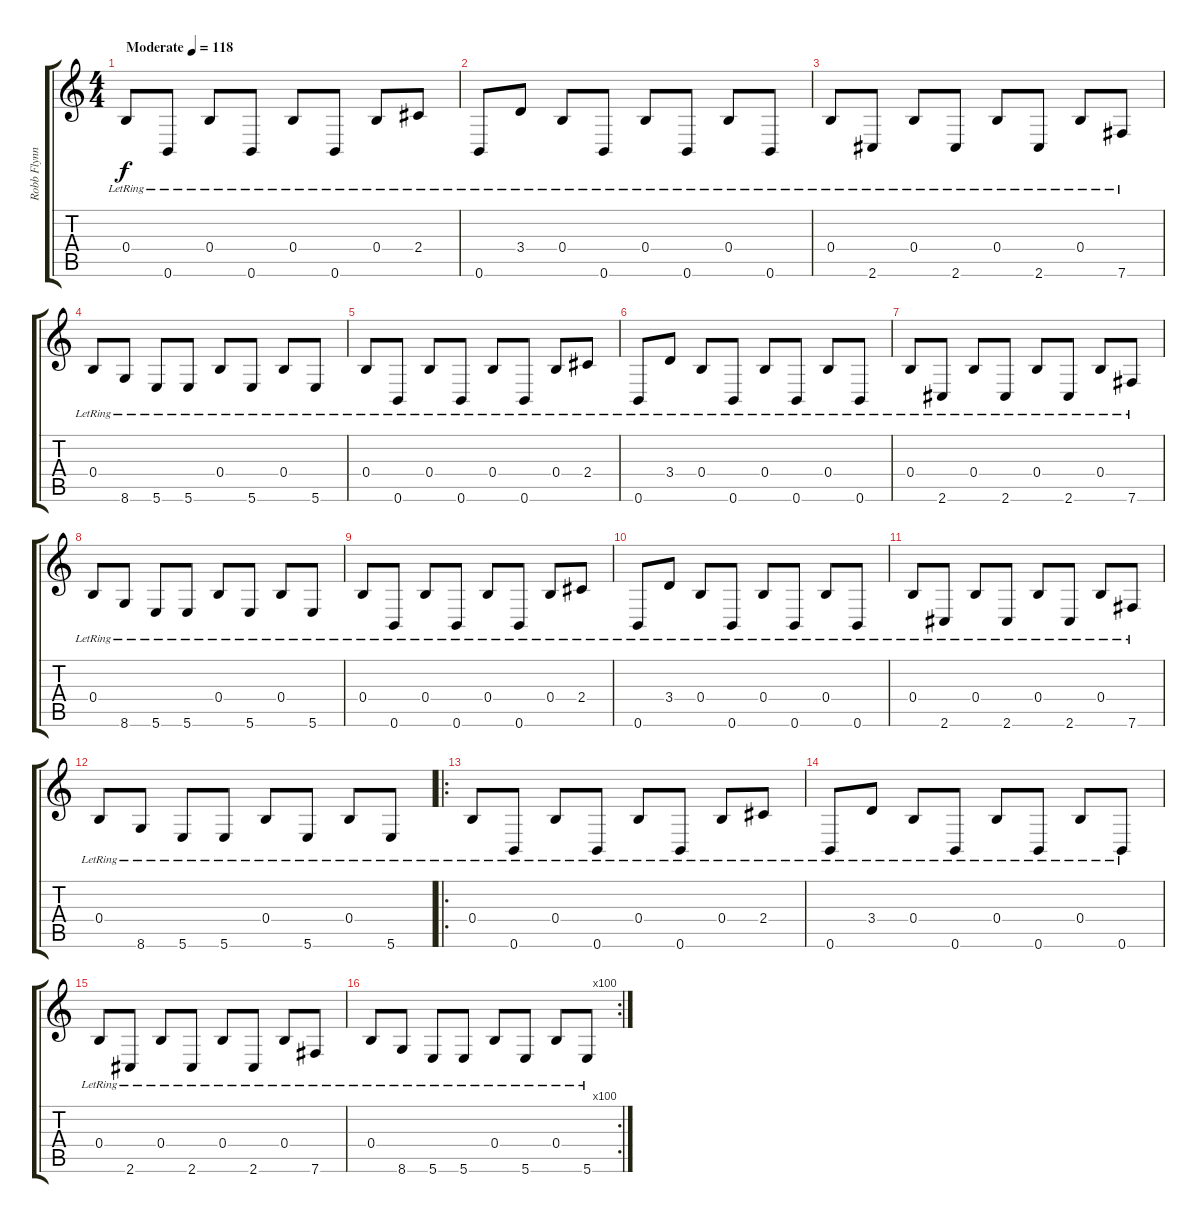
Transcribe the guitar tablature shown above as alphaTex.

\track ("Robb Flynn" "Robb Flynn") {instrument electricguitarclean}
\staff {score tabs}
\tuning (Db4 Ab3 E3 B2 Gb2 B1) {hide}
\ts (4 4)
\tempo (118 "Moderate")
\clef g2
\ks c
0.4{lr}.8{dy f instrument electricguitarclean} 0.6{lr}.8 0.4{lr}.8 0.6{lr}.8 0.4{lr}.8 0.6{lr}.8 0.4{lr}.8 2.4{lr}.8 |
0.6{lr}.8 3.4{lr}.8 0.4{lr}.8 0.6{lr}.8 0.4{lr}.8 0.6{lr}.8 0.4{lr}.8 0.6{lr}.8 |
0.4{lr}.8 2.6{lr}.8 0.4{lr}.8 2.6{lr}.8 0.4{lr}.8 2.6{lr}.8 0.4{lr}.8 7.6{lr}.8 |
0.4{lr}.8 8.6{lr}.8 5.6{lr}.8 5.6{lr}.8 0.4{lr}.8 5.6{lr}.8 0.4{lr}.8 5.6{lr}.8 |
0.4{lr}.8 0.6{lr}.8 0.4{lr}.8 0.6{lr}.8 0.4{lr}.8 0.6{lr}.8 0.4{lr}.8 2.4{lr}.8 |
0.6{lr}.8 3.4{lr}.8 0.4{lr}.8 0.6{lr}.8 0.4{lr}.8 0.6{lr}.8 0.4{lr}.8 0.6{lr}.8 |
0.4{lr}.8 2.6{lr}.8 0.4{lr}.8 2.6{lr}.8 0.4{lr}.8 2.6{lr}.8 0.4{lr}.8 7.6{lr}.8 |
0.4{lr}.8 8.6{lr}.8 5.6{lr}.8 5.6{lr}.8 0.4{lr}.8 5.6{lr}.8 0.4{lr}.8 5.6{lr}.8 |
0.4{lr}.8 0.6{lr}.8 0.4{lr}.8 0.6{lr}.8 0.4{lr}.8 0.6{lr}.8 0.4{lr}.8 2.4{lr}.8 |
0.6{lr}.8 3.4{lr}.8 0.4{lr}.8 0.6{lr}.8 0.4{lr}.8 0.6{lr}.8 0.4{lr}.8 0.6{lr}.8 |
0.4{lr}.8 2.6{lr}.8 0.4{lr}.8 2.6{lr}.8 0.4{lr}.8 2.6{lr}.8 0.4{lr}.8 7.6{lr}.8 |
0.4{lr}.8 8.6{lr}.8 5.6{lr}.8 5.6{lr}.8 0.4{lr}.8 5.6{lr}.8 0.4{lr}.8 5.6{lr}.8 |
\ro
0.4{lr}.8 0.6{lr}.8 0.4{lr}.8 0.6{lr}.8 0.4{lr}.8 0.6{lr}.8 0.4{lr}.8 2.4{lr}.8 |
0.6{lr}.8 3.4{lr}.8 0.4{lr}.8 0.6{lr}.8 0.4{lr}.8 0.6{lr}.8 0.4{lr}.8 0.6{lr}.8 |
0.4{lr}.8 2.6{lr}.8 0.4{lr}.8 2.6{lr}.8 0.4{lr}.8 2.6{lr}.8 0.4{lr}.8 7.6{lr}.8 |
\rc 100
0.4{lr}.8 8.6{lr}.8 5.6{lr}.8 5.6{lr}.8 0.4{lr}.8 5.6{lr}.8 0.4{lr}.8 5.6{lr}.8
